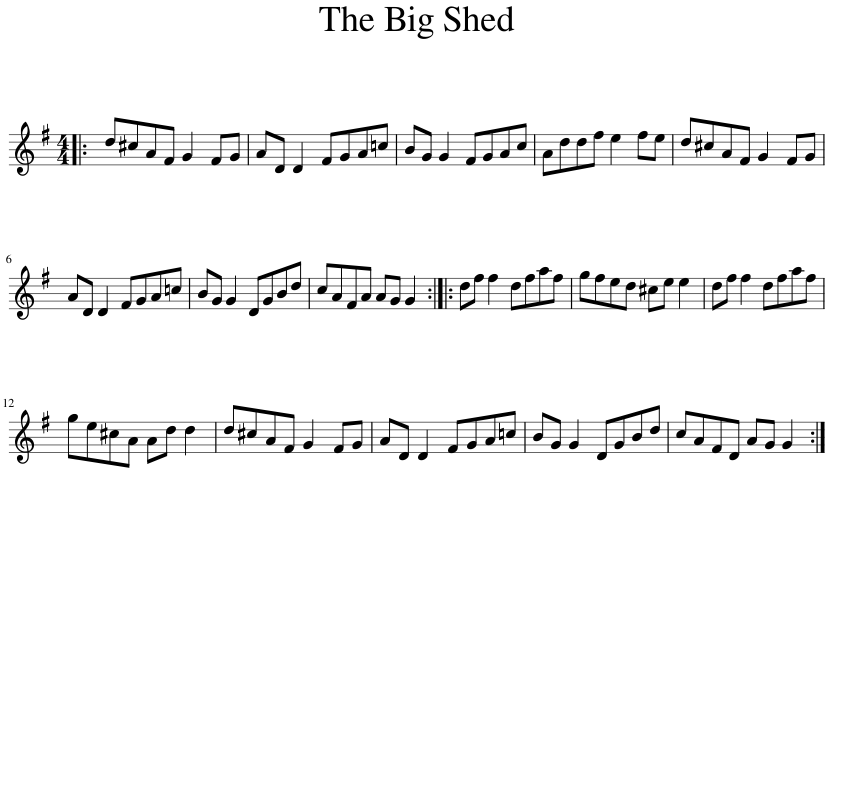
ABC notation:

X:1
L:1/8
M:4/4
I:linebreak $
K:G
V:1 treble
V:1
|: d^cAF G2 FG | AD D2 FGA=c | BG G2 FGAc | Addf e2 fe | d^cAF G2 FG |$ %5
 AD D2 FGA=c | BG G2 DGBd | cAFA AG G2 :: df f2 dfaf | gfed ^ce e2 | %10
 df f2 dfaf |$ ge^cA Ad d2 | d^cAF G2 FG | AD D2 FGA=c | BG G2 DGBd | %15
 cAFD AG G2 :| %16
